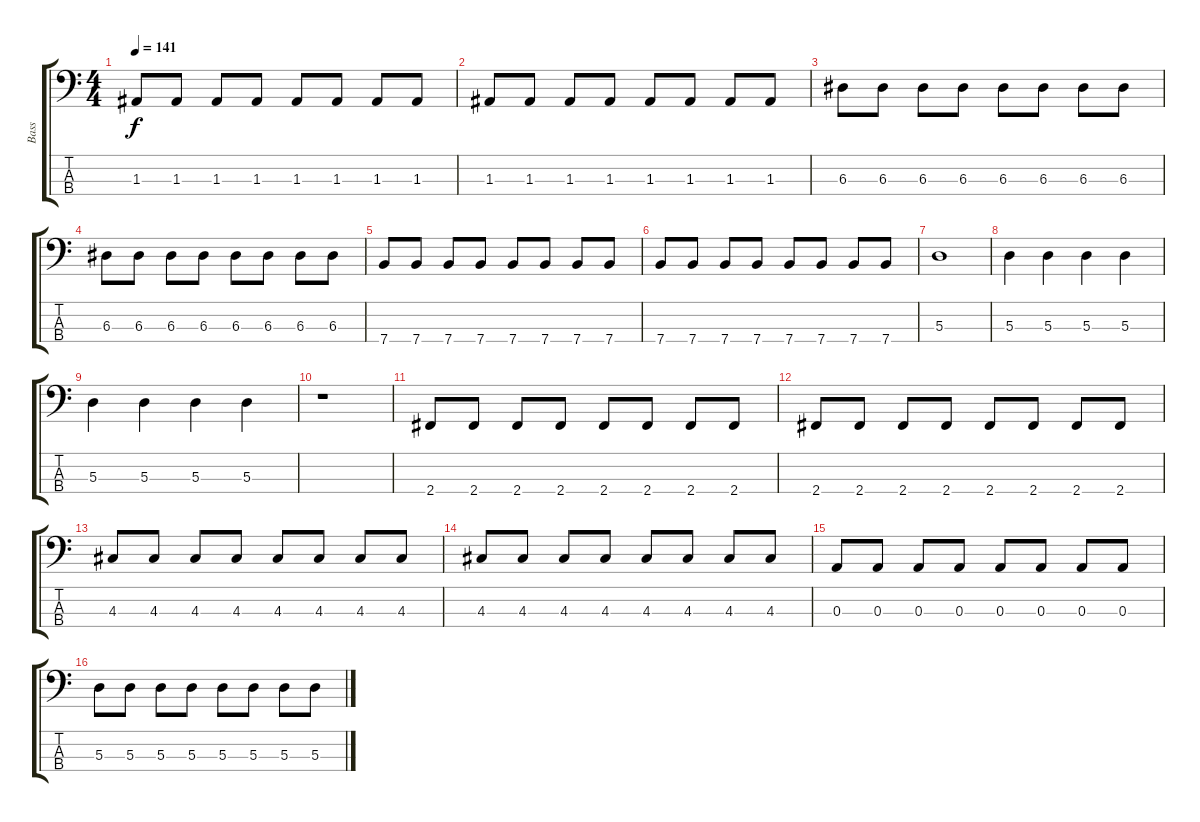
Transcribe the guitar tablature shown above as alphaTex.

\track ("Bass" "Bass") {instrument electricbassfinger}
\staff {score tabs}
\tuning (G2 D2 A1 E1) {hide}
\ts (4 4)
\tempo 141
\clef f4
\ks c
1.3.8{dy f} 1.3.8 1.3.8 1.3.8 1.3.8 1.3.8 1.3.8 1.3.8 |
1.3.8 1.3.8 1.3.8 1.3.8 1.3.8 1.3.8 1.3.8 1.3.8 |
6.3.8 6.3.8 6.3.8 6.3.8 6.3.8 6.3.8 6.3.8 6.3.8 |
6.3.8 6.3.8 6.3.8 6.3.8 6.3.8 6.3.8 6.3.8 6.3.8 |
7.4.8 7.4.8 7.4.8 7.4.8 7.4.8 7.4.8 7.4.8 7.4.8 |
7.4.8 7.4.8 7.4.8 7.4.8 7.4.8 7.4.8 7.4.8 7.4.8 |
5.3.1 |
5.3.4 5.3.4 5.3.4 5.3.4 |
5.3.4 5.3.4 5.3.4 5.3.4 |
r.1 |
2.4.8 2.4.8 2.4.8 2.4.8 2.4.8 2.4.8 2.4.8 2.4.8 |
2.4.8 2.4.8 2.4.8 2.4.8 2.4.8 2.4.8 2.4.8 2.4.8 |
4.3.8 4.3.8 4.3.8 4.3.8 4.3.8 4.3.8 4.3.8 4.3.8 |
4.3.8 4.3.8 4.3.8 4.3.8 4.3.8 4.3.8 4.3.8 4.3.8 |
0.3.8 0.3.8 0.3.8 0.3.8 0.3.8 0.3.8 0.3.8 0.3.8 |
5.3.8 5.3.8 5.3.8 5.3.8 5.3.8 5.3.8 5.3.8 5.3.8
